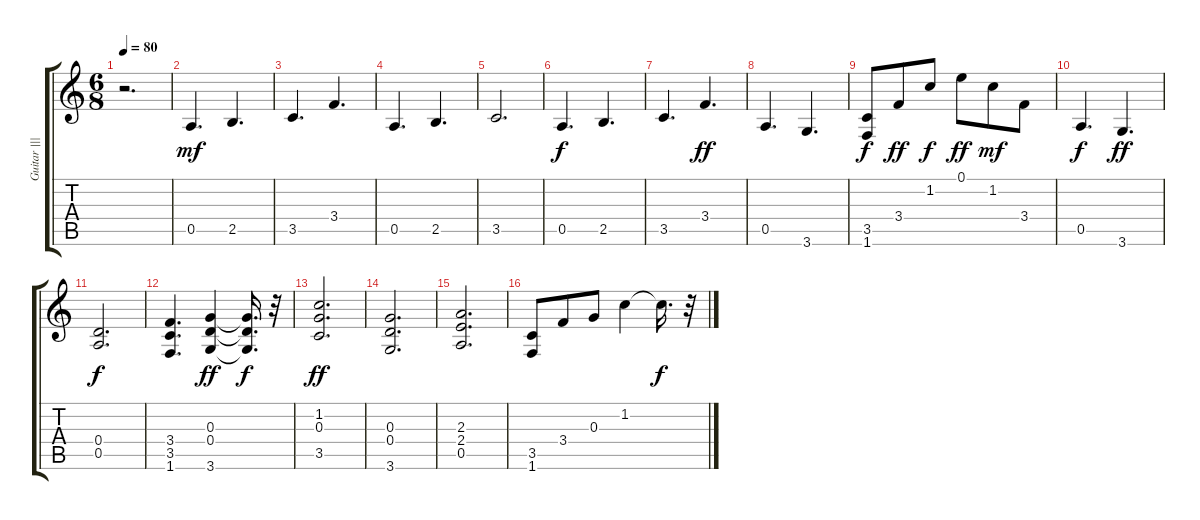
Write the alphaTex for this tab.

\track ("Guitar ||| (distortion)" "Guitar |||") {instrument distortionguitar}
\staff {score tabs}
\tuning (E4 B3 G3 D3 A2 E2) {hide}
\ts (6 8)
\tempo 80
\clef g2
\ks c
r.2{d dy mf} |
0.5.4{d} 2.5.4{d} |
3.5.4{d} 3.4.4{d} |
0.5.4{d} 2.5.4{d} |
3.5.2{d} |
0.5.4{d dy f} 2.5.4{d} |
3.5.4{d} 3.4.4{d dy ff} |
0.5.4{d} 3.6.4{d} |
(3.5 1.6).8{dy f} 3.4.8{dy ff} 1.2.8{dy f} 0.1.8{dy ff} 1.2.8{dy mf} 3.4.8 |
0.5.4{d dy f} 3.6.4{d dy ff} |
(0.4 0.5).2{d dy f} |
(3.4 3.5 1.6).4{d} (0.3 0.4 3.6).4{dy ff} (0.3{t} 0.4{t} 3.6{t}).16{d dy f} r.32 |
(1.2 0.3 3.5).2{d dy ff} |
(0.3 0.4 3.6).2{d} |
(2.3 2.4 0.5).2{d} |
(3.5 1.6).8 3.4.8 0.3.8 1.2.4 1.2{t}.16{d dy f} r.32
